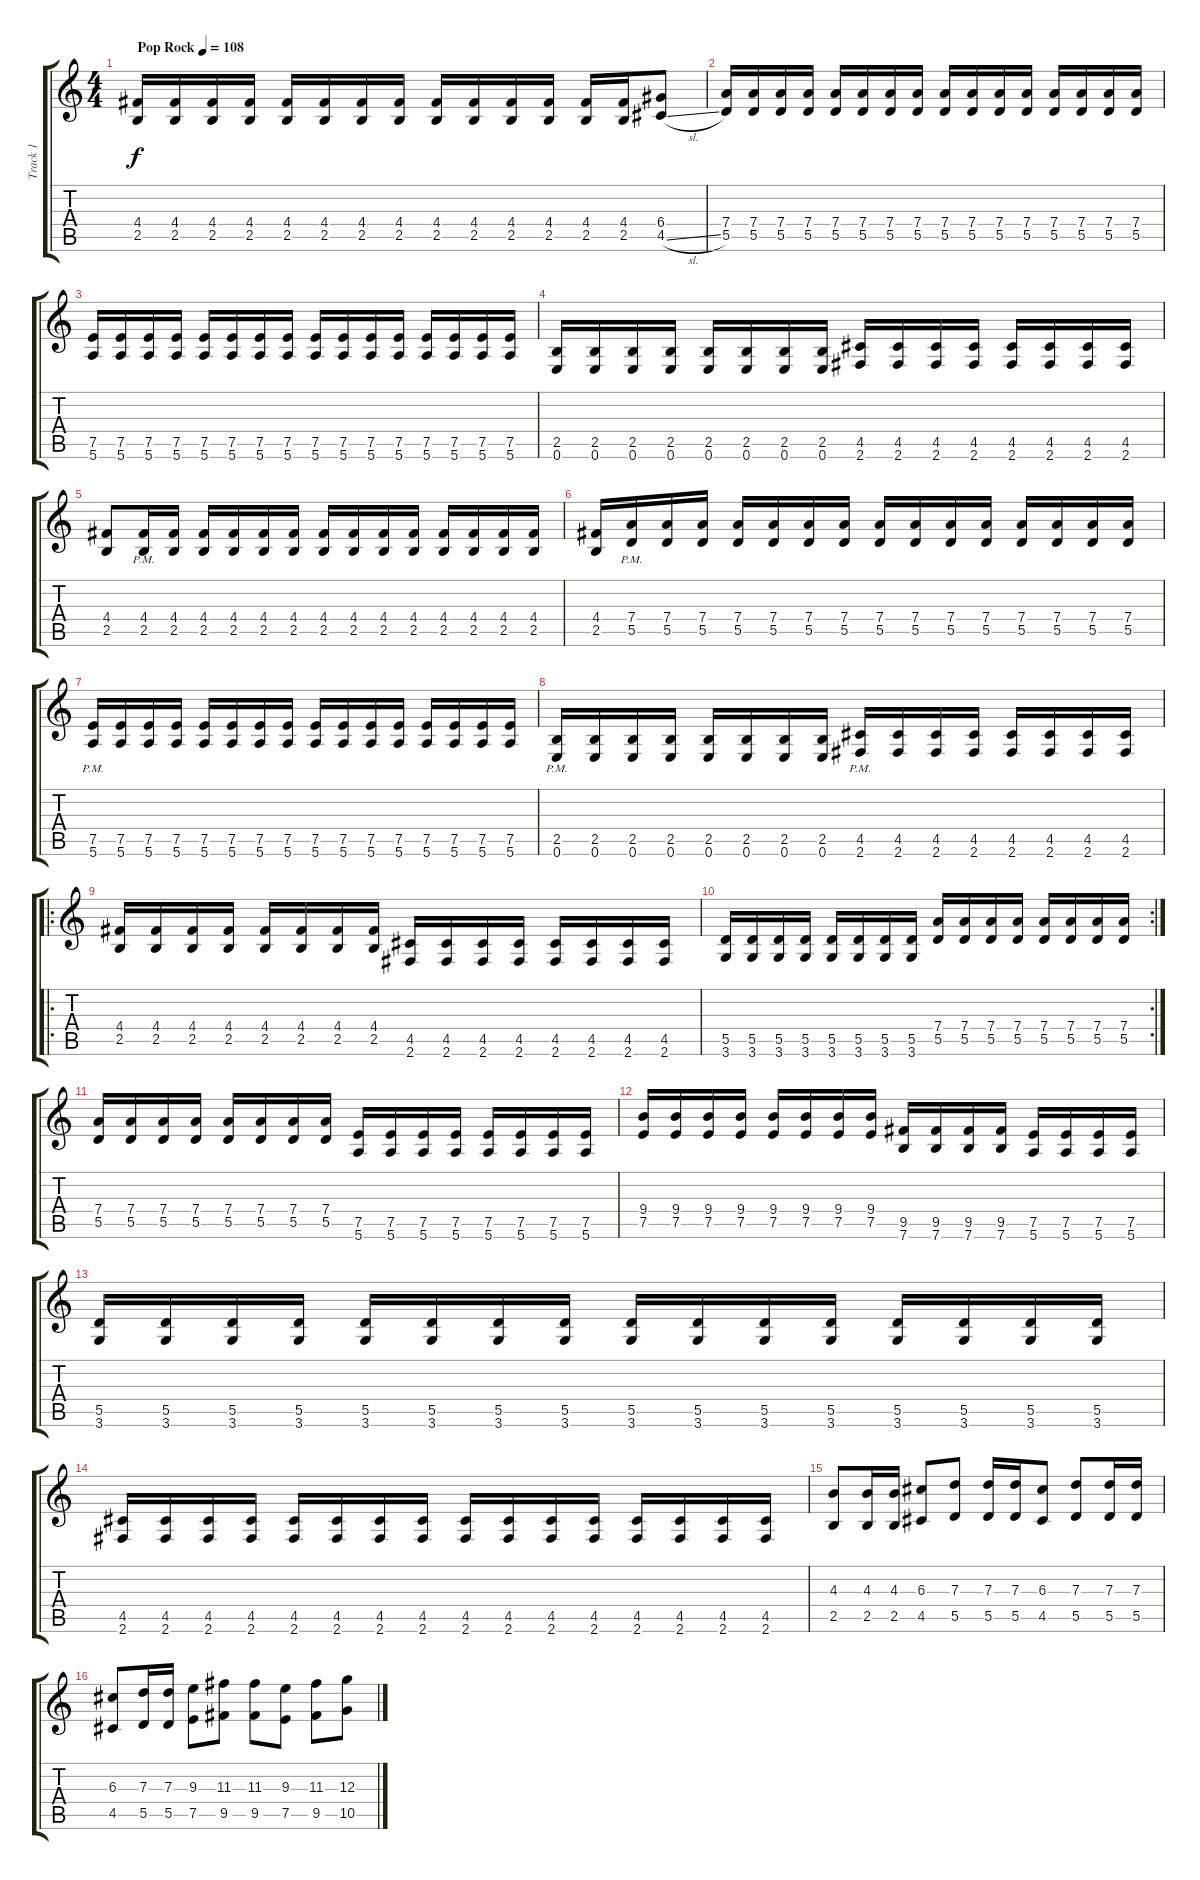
\track ("Track 1" "Track 1") {instrument electricguitarclean}
\staff {score tabs}
\tuning (E4 B3 G3 D3 A2 E2) {hide}
\ts (4 4)
\tempo (108 "Pop Rock")
\clef g2
\ks c
(4.4 2.5).16{dy f instrument electricguitarclean} (4.4 2.5).16 (4.4 2.5).16 (4.4 2.5).16 (4.4 2.5).16 (4.4 2.5).16 (4.4 2.5).16 (4.4 2.5).16 (4.4 2.5).16 (4.4 2.5).16 (4.4 2.5).16 (4.4 2.5).16 (4.4 2.5).16 (4.4 2.5).16 (6.4 4.5{sl}).8 |
(7.4 5.5).16 (7.4 5.5).16 (7.4 5.5).16 (7.4 5.5).16 (7.4 5.5).16 (7.4 5.5).16 (7.4 5.5).16 (7.4 5.5).16 (7.4 5.5).16 (7.4 5.5).16 (7.4 5.5).16 (7.4 5.5).16 (7.4 5.5).16 (7.4 5.5).16 (7.4 5.5).16 (7.4 5.5).16 |
(7.5 5.6).16 (7.5 5.6).16 (7.5 5.6).16 (7.5 5.6).16 (7.5 5.6).16 (7.5 5.6).16 (7.5 5.6).16 (7.5 5.6).16 (7.5 5.6).16 (7.5 5.6).16 (7.5 5.6).16 (7.5 5.6).16 (7.5 5.6).16 (7.5 5.6).16 (7.5 5.6).16 (7.5 5.6).16 |
(2.5 0.6).16 (2.5 0.6).16 (2.5 0.6).16 (2.5 0.6).16 (2.5 0.6).16 (2.5 0.6).16 (2.5 0.6).16 (2.5 0.6).16 (4.5 2.6).16 (4.5 2.6).16 (4.5 2.6).16 (4.5 2.6).16 (4.5 2.6).16 (4.5 2.6).16 (4.5 2.6).16 (4.5 2.6).16 |
(4.4 2.5).8 (4.4 2.5{pm}).16 (4.4 2.5).16 (4.4 2.5).16 (4.4 2.5).16 (4.4 2.5).16 (4.4 2.5).16 (4.4 2.5).16 (4.4 2.5).16 (4.4 2.5).16 (4.4 2.5).16 (4.4 2.5).16 (4.4 2.5).16 (4.4 2.5).16 (4.4 2.5).16 |
(4.4 2.5).16 (7.4 5.5{pm}).16 (7.4 5.5).16 (7.4 5.5).16 (7.4 5.5).16 (7.4 5.5).16 (7.4 5.5).16 (7.4 5.5).16 (7.4 5.5).16 (7.4 5.5).16 (7.4 5.5).16 (7.4 5.5).16 (7.4 5.5).16 (7.4 5.5).16 (7.4 5.5).16 (7.4 5.5).16 |
(7.5 5.6{pm}).16 (7.5 5.6).16 (7.5 5.6).16 (7.5 5.6).16 (7.5 5.6).16 (7.5 5.6).16 (7.5 5.6).16 (7.5 5.6).16 (7.5 5.6).16 (7.5 5.6).16 (7.5 5.6).16 (7.5 5.6).16 (7.5 5.6).16 (7.5 5.6).16 (7.5 5.6).16 (7.5 5.6).16 |
(2.5 0.6{pm}).16 (2.5 0.6).16 (2.5 0.6).16 (2.5 0.6).16 (2.5 0.6).16 (2.5 0.6).16 (2.5 0.6).16 (2.5 0.6).16 (4.5 2.6{pm}).16 (4.5 2.6).16 (4.5 2.6).16 (4.5 2.6).16 (4.5 2.6).16 (4.5 2.6).16 (4.5 2.6).16 (4.5 2.6).16 |
\ro
(4.4 2.5).16 (4.4 2.5).16 (4.4 2.5).16 (4.4 2.5).16 (4.4 2.5).16 (4.4 2.5).16 (4.4 2.5).16 (4.4 2.5).16 (4.5 2.6).16 (4.5 2.6).16 (4.5 2.6).16 (4.5 2.6).16 (4.5 2.6).16 (4.5 2.6).16 (4.5 2.6).16 (4.5 2.6).16 |
\rc 2
(5.5 3.6).16 (5.5 3.6).16 (5.5 3.6).16 (5.5 3.6).16 (5.5 3.6).16 (5.5 3.6).16 (5.5 3.6).16 (5.5 3.6).16 (7.4 5.5).16 (7.4 5.5).16 (7.4 5.5).16 (7.4 5.5).16 (7.4 5.5).16 (7.4 5.5).16 (7.4 5.5).16 (7.4 5.5).16 |
(7.4 5.5).16 (7.4 5.5).16 (7.4 5.5).16 (7.4 5.5).16 (7.4 5.5).16 (7.4 5.5).16 (7.4 5.5).16 (7.4 5.5).16 (7.5 5.6).16 (7.5 5.6).16 (7.5 5.6).16 (7.5 5.6).16 (7.5 5.6).16 (7.5 5.6).16 (7.5 5.6).16 (7.5 5.6).16 |
(9.4 7.5).16 (9.4 7.5).16 (9.4 7.5).16 (9.4 7.5).16 (9.4 7.5).16 (9.4 7.5).16 (9.4 7.5).16 (9.4 7.5).16 (9.5 7.6).16 (9.5 7.6).16 (9.5 7.6).16 (9.5 7.6).16 (7.5 5.6).16 (7.5 5.6).16 (7.5 5.6).16 (7.5 5.6).16 |
(5.5 3.6).16 (5.5 3.6).16 (5.5 3.6).16 (5.5 3.6).16 (5.5 3.6).16 (5.5 3.6).16 (5.5 3.6).16 (5.5 3.6).16 (5.5 3.6).16 (5.5 3.6).16 (5.5 3.6).16 (5.5 3.6).16 (5.5 3.6).16 (5.5 3.6).16 (5.5 3.6).16 (5.5 3.6).16 |
(4.5 2.6).16 (4.5 2.6).16 (4.5 2.6).16 (4.5 2.6).16 (4.5 2.6).16 (4.5 2.6).16 (4.5 2.6).16 (4.5 2.6).16 (4.5 2.6).16 (4.5 2.6).16 (4.5 2.6).16 (4.5 2.6).16 (4.5 2.6).16 (4.5 2.6).16 (4.5 2.6).16 (4.5 2.6).16 |
(4.3 2.5).8 (4.3 2.5).16 (4.3 2.5).16 (6.3 4.5).8 (7.3 5.5).8 (7.3 5.5).16 (7.3 5.5).16 (6.3 4.5).8 (7.3 5.5).8 (7.3 5.5).16 (7.3 5.5).16 |
(6.3 4.5).8 (7.3 5.5).16 (7.3 5.5).16 (9.3 7.5).8 (11.3 9.5).8 (11.3 9.5).8 (9.3 7.5).8 (11.3 9.5).8 (12.3 10.5).8
